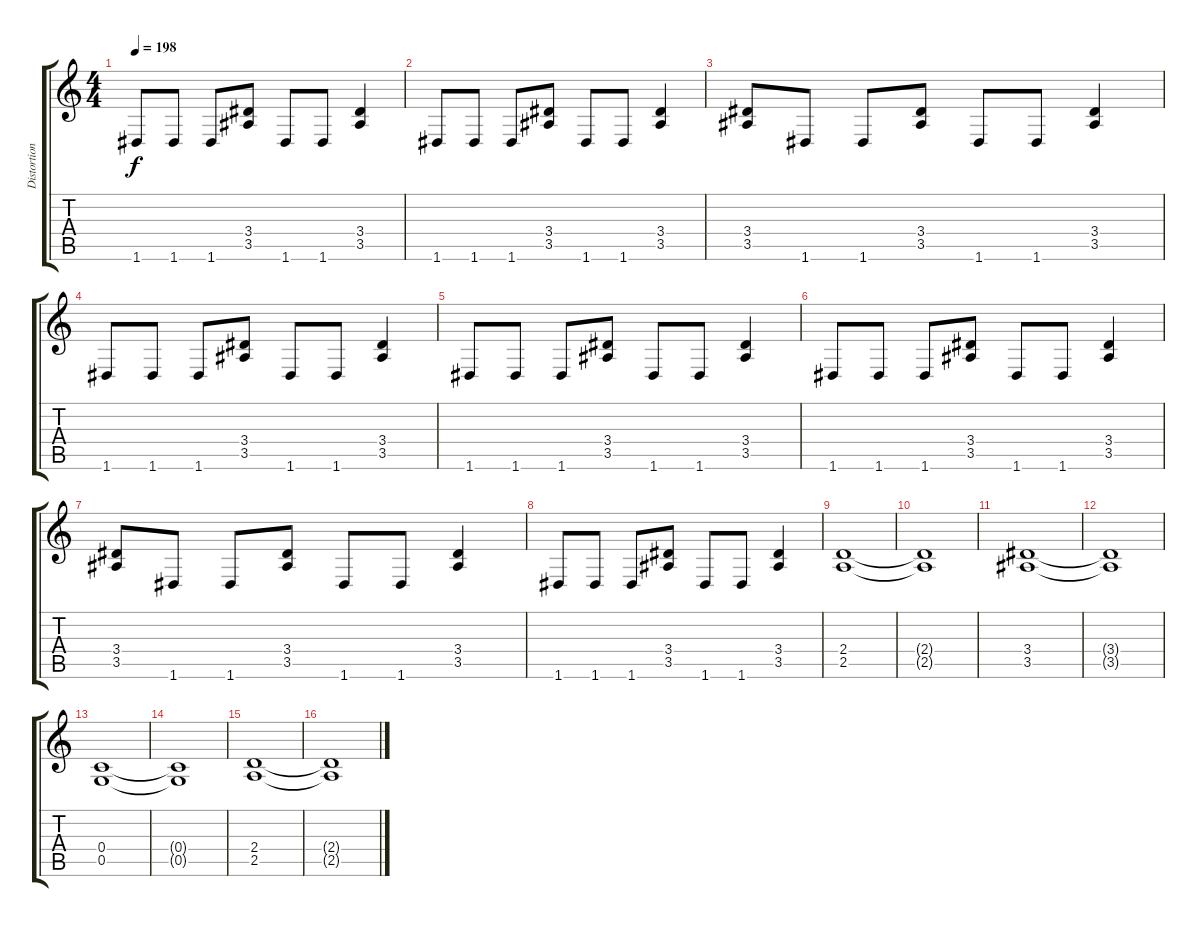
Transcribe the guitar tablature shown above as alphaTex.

\track ("Distortion Guitar 2" "Distortion") {instrument distortionguitar}
\staff {score tabs}
\tuning (D4 A3 F3 C3 G2 D2) {hide}
\ts (4 4)
\tempo 198
\clef g2
\ks c
1.6.8{dy f} 1.6.8 1.6.8 (3.4 3.5).8 1.6.8 1.6.8 (3.4 3.5).4 |
1.6.8 1.6.8 1.6.8 (3.4 3.5).8 1.6.8 1.6.8 (3.4 3.5).4 |
(3.4 3.5).8 1.6.8 1.6.8 (3.4 3.5).8 1.6.8 1.6.8 (3.4 3.5).4 |
1.6.8 1.6.8 1.6.8 (3.4 3.5).8 1.6.8 1.6.8 (3.4 3.5).4 |
1.6.8 1.6.8 1.6.8 (3.4 3.5).8 1.6.8 1.6.8 (3.4 3.5).4 |
1.6.8 1.6.8 1.6.8 (3.4 3.5).8 1.6.8 1.6.8 (3.4 3.5).4 |
(3.4 3.5).8 1.6.8 1.6.8 (3.4 3.5).8 1.6.8 1.6.8 (3.4 3.5).4 |
1.6.8 1.6.8 1.6.8 (3.4 3.5).8 1.6.8 1.6.8 (3.4 3.5).4 |
(2.4 2.5).1{volume 14 instrument distortionguitar} |
(2.4{t} 2.5{t}).1 |
(3.4 3.5).1 |
(3.4{t} 3.5{t}).1 |
(0.4 0.5).1 |
(0.4{t} 0.5{t}).1 |
(2.4 2.5).1 |
(2.4{t} 2.5{t}).1
